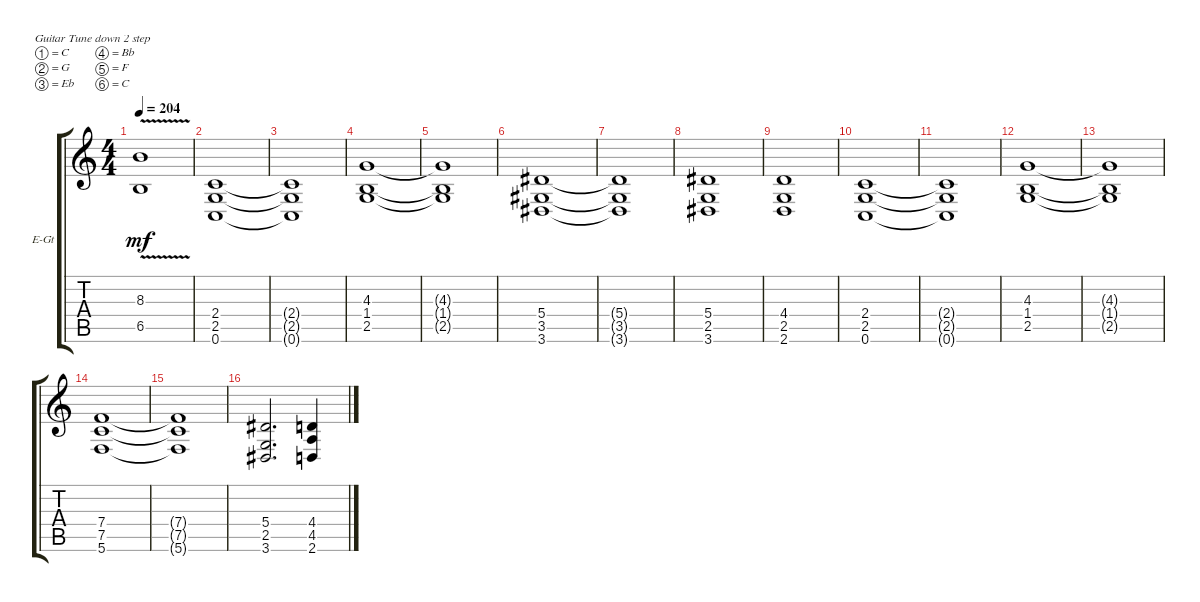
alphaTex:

\defaultSystemsLayout 4
\bracketExtendMode groupsimilarinstruments
\firstSystemTrackNameOrientation horizontal
\otherSystemsTrackNameOrientation horizontal
\track ("Eschbach Rhythm" "E-Gt") {instrument overdrivenguitar}
\staff {score tabs}
\tuning (C4 G3 Eb3 Bb2 F2 C2)
\ts (4 4)
\tempo 204
\clef g2
\ks c
(6.5{v} 8.3{v}).1{dy mf} |
(0.6 2.5 2.4).1 |
(0.6{t} 2.5{t} 2.4{t}).1 |
(2.5 1.4 4.3).1 |
(2.5{t} 1.4{t} 4.3{t}).1 |
(3.5 5.4 3.6).1 |
(3.5{t} 5.4{t} 3.6{t}).1 |
(3.6 2.5 5.4).1 |
(2.6 2.5 4.4).1 |
(0.6 2.5 2.4).1 |
(0.6{t} 2.5{t} 2.4{t}).1 |
(2.5 1.4 4.3).1 |
(2.5{t} 1.4{t} 4.3{t}).1 |
(7.5 5.6 7.4).1 |
(7.4{t} 7.5{t} 5.6{t}).1 |
(3.6 2.5 5.4).2{d} (2.6 4.5 4.4).4
